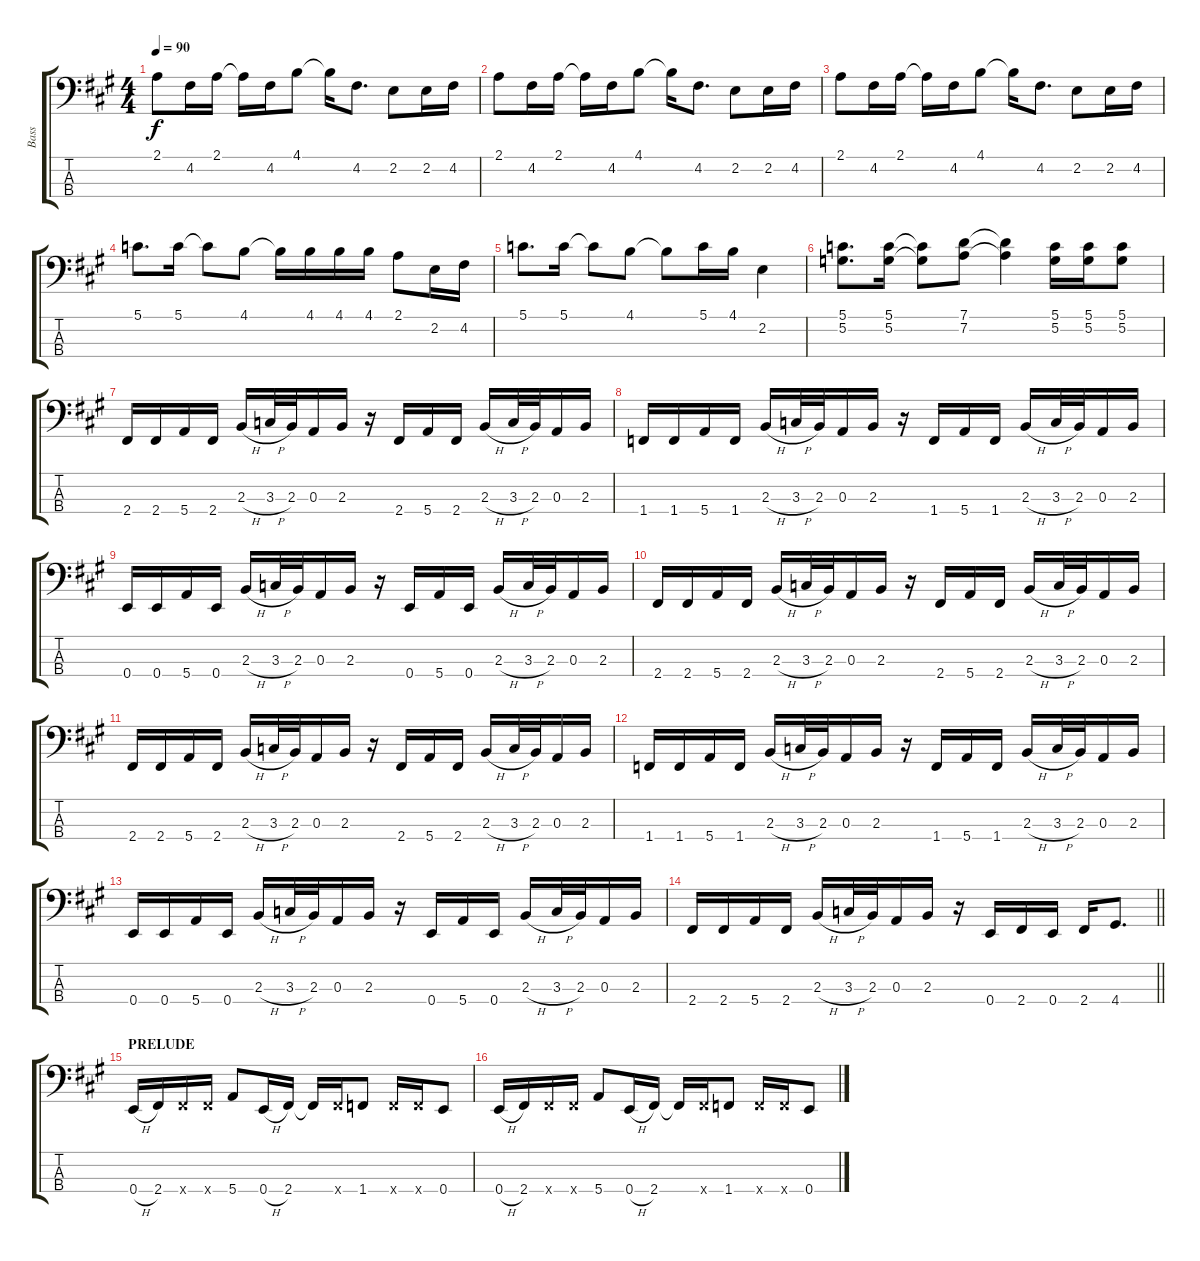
\track ("Bass" "Bass") {instrument electricbasspick}
\staff {score tabs}
\tuning (G2 D2 A1 E1) {hide}
\ts (4 4)
\tempo 90
\clef f4
\ks f#minor
2.1.8{dy f} 4.2.16 2.1.16 2.1{t}.16 4.2.16 4.1.8 4.1{t}.16 4.2.8{d} 2.2.8 2.2.16 4.2.16 |
2.1.8 4.2.16 2.1.16 2.1{t}.16 4.2.16 4.1.8 4.1{t}.16 4.2.8{d} 2.2.8 2.2.16 4.2.16 |
2.1.8 4.2.16 2.1.16 2.1{t}.16 4.2.16 4.1.8 4.1{t}.16 4.2.8{d} 2.2.8 2.2.16 4.2.16 |
5.1.8{d} 5.1.16 5.1{t}.8 4.1.8 4.1{t}.16 4.1.16 4.1.16 4.1.16 2.1.8 2.2.16 4.2.16 |
5.1.8{d} 5.1.16 5.1{t}.8 4.1.8 4.1{t}.8 5.1.16 4.1.16 2.2.4 |
(5.1 5.2).8{d} (5.1 5.2).16 (5.1{t} 5.2{t}).8 (7.1 7.2).8 (7.1{t} 7.2{t}).4 (5.1 5.2).16 (5.1 5.2).16 (5.1 5.2).8 |
2.4.16 2.4.16 5.4.16 2.4.16 2.3{h}.16 3.3{h}.32 2.3.32{beam splitsecondary} 0.3.16 2.3.16 r.16 2.4.16 5.4.16 2.4.16 2.3{h}.16 3.3{h}.32 2.3.32{beam splitsecondary} 0.3.16 2.3.16 |
1.4.16 1.4.16 5.4.16 1.4.16 2.3{h}.16 3.3{h}.32 2.3.32{beam splitsecondary} 0.3.16 2.3.16 r.16 1.4.16 5.4.16 1.4.16 2.3{h}.16 3.3{h}.32 2.3.32{beam splitsecondary} 0.3.16 2.3.16 |
0.4.16 0.4.16 5.4.16 0.4.16 2.3{h}.16 3.3{h}.32 2.3.32{beam splitsecondary} 0.3.16 2.3.16 r.16 0.4.16 5.4.16 0.4.16 2.3{h}.16 3.3{h}.32 2.3.32{beam splitsecondary} 0.3.16 2.3.16 |
2.4.16 2.4.16 5.4.16 2.4.16 2.3{h}.16 3.3{h}.32 2.3.32{beam splitsecondary} 0.3.16 2.3.16 r.16 2.4.16 5.4.16 2.4.16 2.3{h}.16 3.3{h}.32 2.3.32{beam splitsecondary} 0.3.16 2.3.16 |
2.4.16 2.4.16 5.4.16 2.4.16 2.3{h}.16 3.3{h}.32 2.3.32{beam splitsecondary} 0.3.16 2.3.16 r.16 2.4.16 5.4.16 2.4.16 2.3{h}.16 3.3{h}.32 2.3.32{beam splitsecondary} 0.3.16 2.3.16 |
1.4.16 1.4.16 5.4.16 1.4.16 2.3{h}.16 3.3{h}.32 2.3.32{beam splitsecondary} 0.3.16 2.3.16 r.16 1.4.16 5.4.16 1.4.16 2.3{h}.16 3.3{h}.32 2.3.32{beam splitsecondary} 0.3.16 2.3.16 |
0.4.16 0.4.16 5.4.16 0.4.16 2.3{h}.16 3.3{h}.32 2.3.32{beam splitsecondary} 0.3.16 2.3.16 r.16 0.4.16 5.4.16 0.4.16 2.3{h}.16 3.3{h}.32 2.3.32{beam splitsecondary} 0.3.16 2.3.16 |
\barLineRight lightlight
2.4.16 2.4.16 5.4.16 2.4.16 2.3{h}.16 3.3{h}.32 2.3.32{beam splitsecondary} 0.3.16 2.3.16 r.16 0.4.16 2.4.16 0.4.16 2.4.16 4.4.8{d} |
\section ("" "PRELUDE")
0.4{h}.16 2.4.16 2.4{x}.16 2.4{x}.16 5.4.8 0.4{h}.16 2.4.16 2.4{t}.16 2.4{x}.16 1.4.8 1.4{x}.16 1.4{x}.16 0.4.8 |
0.4{h}.16 2.4.16 2.4{x}.16 2.4{x}.16 5.4.8 0.4{h}.16 2.4.16 2.4{t}.16 2.4{x}.16 1.4.8 1.4{x}.16 1.4{x}.16 0.4.8
